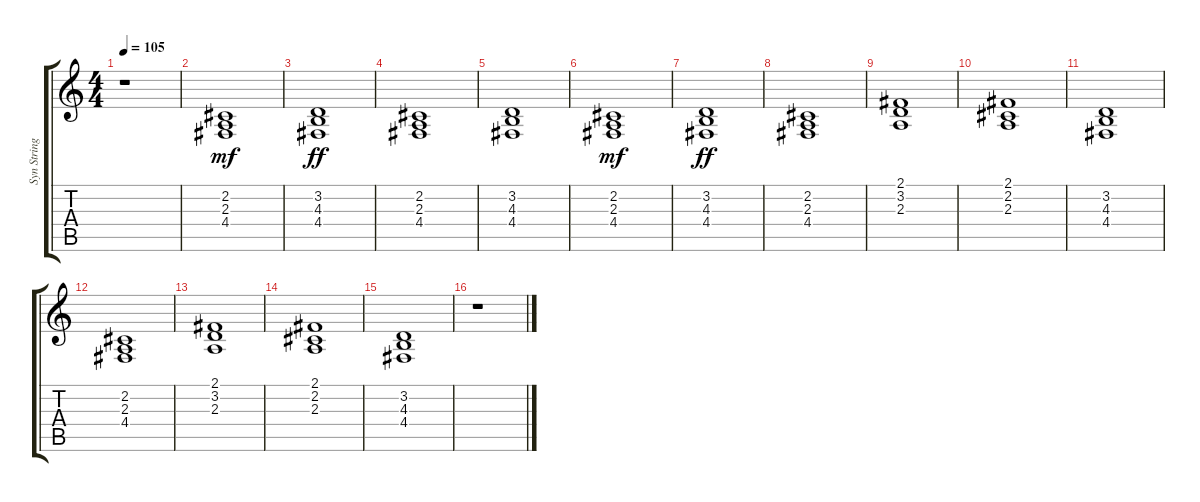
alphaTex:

\track ("Syn Strings 2" "Syn String") {instrument synthstrings2}
\staff {score tabs}
\tuning (E4 B3 G3 D3 A2 E2) {hide}
\ts (4 4)
\tempo 105
\clef g2
\ks c
r.1{dy f} |
(2.2 2.3 4.4).1{dy mf} |
(3.2 4.3 4.4).1{dy ff} |
(2.2 2.3 4.4).1 |
(3.2 4.3 4.4).1 |
(2.2 2.3 4.4).1{dy mf} |
(3.2 4.3 4.4).1{dy ff} |
(2.2 2.3 4.4).1 |
(2.1 3.2 2.3).1 |
(2.1 2.2 2.3).1 |
(3.2 4.3 4.4).1 |
(2.2 2.3 4.4).1 |
(2.1 3.2 2.3).1 |
(2.1 2.2 2.3).1 |
(3.2 4.3 4.4).1 |
r.1
